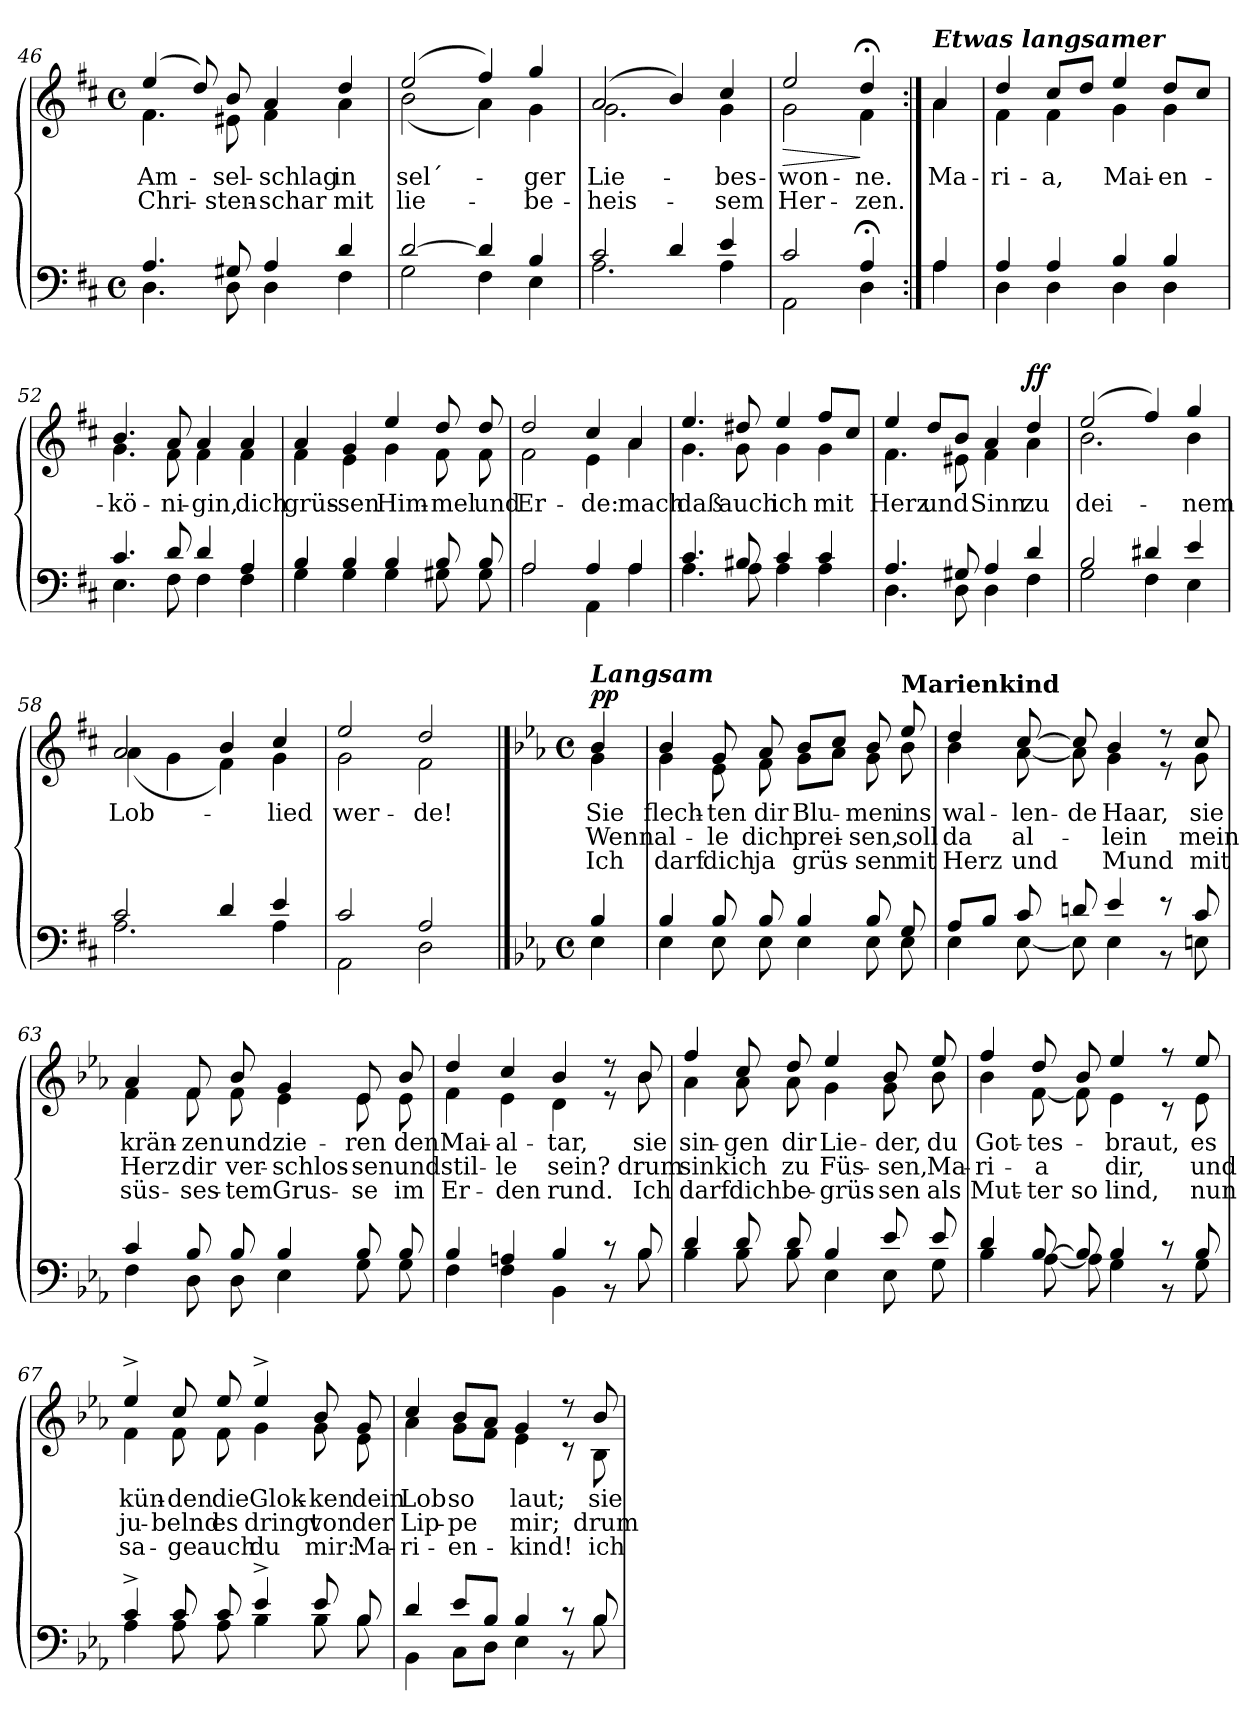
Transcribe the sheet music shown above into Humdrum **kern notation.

**kern	**kern	**text	**text	**text	**dynam
*part1	*part1	*part1	*part1	*part1	*part1
*staff2	*staff1	*staff1	*staff1	*staff1	*staff1/2
*clefF4	*clefG2	*	*	*	*
*k[f#c#]	*k[f#c#]	*	*	*	*
*D:	*D:	*	*	*	*
*M4/4	*M4/4	*	*	*	*
*met(c)	*met(c)	*	*	*	*
=46	=46	=46	=46	=46	=46
*^	*	*	*	*	*
!	!	!	!LO:LY:b	!LO:LY:b	!	!
*	*	*^	*	*	*	*
4.A/	4.D\	(4ee/	4.f#\	Am-	Chri-	.	.
.	.	8dd/)	.	.	.	.	.
!	!	!	!	!LO:LY:b	!LO:LY:b	!	!
8G#X/	8D\	8b/	8e#X\	-sel-	-sten-	.	.
!	!	!	!	!LO:LY:b	!LO:LY:b	!	!
4A/	4D\	4a/	4f#\	-schlag	-schar	.	.
!	!	!	!	!LO:LY:b	!LO:LY:b	!	!
4d/	4F#\	4dd/	4a\	in	mit	.	.
=47	=47	=47	=47	=47	=47	=47	=47
!	!	!	!	!LO:LY:b	!LO:LY:b	!	!
[>2d/	2G\	(2ee/	(<2b\	sel´-	lie-	.	.
4d/]	4F#\	4ff#/)	4a\)	.	.	.	.
!	!	!	!	!LO:LY:b	!LO:LY:b	!	!
4B/	4E\	4gg/	4g\	-ger	-be-	.	.
=48	=48	=48	=48	=48	=48	=48	=48
!	!	!	!	!LO:LY:b	!LO:LY:b	!	!
2c#/	2.A\	(2a/	2.g\	Lie-	-heis-	.	.
4d/	.	4b/)	.	.	.	.	.
!	!	!	!	!LO:LY:b	!LO:LY:b	!	!
4e/	4A\	4cc#/	4g\	-bes-	-sem	.	.
=49	=49	=49	=49	=49	=49	=49	=49
!	!	!	!	!LO:LY:b	!LO:LY:b	!	!LO:HP:b
2c#/	2AA\	2ee/	2g\	-won-	Her-	.	>
!	!	!	!	!LO:LY:b	!LO:LY:b	!	!
4A;/	4D\	4dd;</	4f#\	-ne.	-zen.	.	]
!!LO:PB:g=z	!!
=50:|!	=50:|!	=50:|!	=50:|!	=50:|!	=50:|!	=50:|!	=50:|!
!	!	!LO:TX:a:Bi:t=Etwas langsamer	!	!	!	!	!
!	!	!	!	!LO:LY:b	!	!	!LO:DY:b=2
!	!	!	!	!	!	!	!LO:DY:n=1:a
4A/	4A\	4a/	4a\	Ma-	.	.	mf mf
=51	=51	=51	=51	=51	=51	=51	=51
!	!	!	!	!LO:LY:b	!	!	!
4A/	4D\	4dd/	4f#\	-ri-	.	.	.
!	!	!	!	!LO:LY:b	!	!	!
4A/	4D\	8cc#/L	4f#\	-a,	.	.	.
.	.	8dd/J	.	.	.	.	.
!	!	!	!	!LO:LY:b	!	!	!
4B/	4D\	4ee/	4g\	Mai-	.	.	.
!	!	!	!	!LO:LY:b	!	!	!
4B/	4D\	8dd/L	4g\	-en-	.	.	.
.	.	8cc#/J	.	.	.	.	.
=52	=52	=52	=52	=52	=52	=52	=52
!	!	!	!	!LO:LY:b	!	!	!
4.c#/	4.E\	4.b/	4.g\	-kö-	.	.	.
!	!	!	!	!LO:LY:b	!	!	!
8d/	8F#\	8a/	8f#\	-ni-	.	.	.
!	!	!	!	!LO:LY:b	!	!	!
4d/	4F#\	4a/	4f#\	-gin,	.	.	.
!	!	!	!	!LO:LY:b	!	!	!
4A/	4F#\	4a/	4f#\	dich	.	.	.
=53	=53	=53	=53	=53	=53	=53	=53
!	!	!	!	!LO:LY:b	!	!	!
4B/	4G\	4a/	4f#\	grüs-	.	.	.
!	!	!	!	!LO:LY:b	!	!	!
4B/	4G\	4g/	4e\	-sen	.	.	.
!	!	!	!	!LO:LY:b	!	!	!
4B/	4G\	4ee/	4g\	Him-	.	.	.
!	!	!	!	!LO:LY:b	!	!	!
8B/	8G#X\	8dd/	8f#\	-mel	.	.	.
!	!	!	!	!LO:LY:b	!	!	!
8B/	8G#\	8dd/	8f#\	und	.	.	.
=54	=54	=54	=54	=54	=54	=54	=54
!	!	!	!	!LO:LY:b	!	!	!
2A/	2A\	2dd/	2f#\	Er-	.	.	.
!	!	!	!	!LO:LY:b	!	!	!
4A/	4AA\	4cc#/	4e\	-de:	.	.	.
!	!	!	!	!LO:LY:b	!	!	!
4A/	4A\	4a/	4a\	mach	.	.	.
!!LO:LB:g=z	!!
=55	=55	=55	=55	=55	=55	=55	=55
!	!	!	!	!LO:LY:b	!	!	!
4.c#/	4.A\	4.ee/	4.g\	daß	.	.	.
!	!	!	!	!LO:LY:b	!	!	!
8B#X/	8A\	8dd#X/	8g\	auch	.	.	.
!	!	!	!	!LO:LY:b	!	!	!
4c#/	4A\	4ee/	4g\	ich	.	.	.
!	!	!	!	!LO:LY:b	!	!	!
4c#/	4A\	8ff#/L	4g\	mit	.	.	.
.	.	8cc#/J	.	.	.	.	.
=56	=56	=56	=56	=56	=56	=56	=56
!	!	!	!	!LO:LY:b	!	!	!
4.A/	4.D\	4ee/	4.f#\	Herz	.	.	.
!	!	!	!	!LO:LY:b	!	!	!
.	.	8dd/L	.	und	.	.	.
8G#X/	8D\	8b/J	8e#X\	.	.	.	.
!	!	!	!	!LO:LY:b	!	!	!
4A/	4D\	4a/	4f#\	Sinn	.	.	.
!	!	!	!	!LO:LY:b	!	!	!LO:DY:b=2
!	!	!	!	!	!	!	!LO:DY:n=1:a
4d/	4F#\	4dd/	4a\	zu	.	.	f f
=57	=57	=57	=57	=57	=57	=57	=57
!	!	!	!	!LO:LY:b	!	!	!
2B/	2G\	(2ee/	2.b\	dei-	.	.	.
4d#X/	4F#\	4ff#/)	.	.	.	.	.
!	!	!	!	!LO:LY:b	!	!	!
4e/	4E\	4gg/	4b\	-nem	.	.	.
=58	=58	=58	=58	=58	=58	=58	=58
!	!	!	!	!LO:LY:b	!	!	!
2c#/	2.A\	2a/	(<4a\	Lob-	.	.	.
.	.	.	4g\	.	.	.	.
4d/	.	4b/	4f#\)	.	.	.	.
!	!	!	!	!LO:LY:b	!	!	!
4e/	4A\	4cc#/	4g\	-lied	.	.	.
=59	=59	=59	=59	=59	=59	=59	=59
!	!	!	!	!LO:LY:b	!	!	!
2c#/	2AA\	2ee/	2g\	wer-	.	.	.
!	!	!	!	!LO:LY:b	!	!	!
2A/	2D\	2dd/	2f#\	-de!	.	.	.
!!LO:LB:g=z	!!
==60	==60	==60	==60	==60	==60	==60	==60
*k[b-e-a-]	*	*k[b-e-a-]	*	*	*	*	*
*E-:	*	*E-:	*	*	*	*	*
*M4/4	*	*M4/4	*	*	*	*	*
*met(c)	*	*met(c)	*	*	*	*	*
!	!	!LO:TX:a:Bi:t=Langsam	!	!	!	!	!
!	!	!	!	!LO:LY:b	!LO:LY:b	!LO:LY:b	!LO:DY:b=2
!	!	!	!	!	!	!	!LO:DY:n=1:a
4B-/	4E-\	4b-/	4g\	Sie	Wenn	Ich	p p
=61	=61	=61	=61	=61	=61	=61	=61
!	!	!	!	!LO:LY:b	!LO:LY:b	!LO:LY:b	!
4B-/	4E-\	4b-/	4g\	flech-	al-	darf	.
!	!	!	!	!LO:LY:b	!LO:LY:b	!LO:LY:b	!
8B-/	8E-\	8g/	8e-\	-ten	-le	dich	.
!	!	!	!	!LO:LY:b	!LO:LY:b	!LO:LY:b	!
8B-/	8E-\	8a-/	8f\	dir	dich	ja	.
!	!	!	!	!LO:LY:b	!LO:LY:b	!LO:LY:b	!
4B-/	4E-\	8b-/L	8g\L	Blu-	prei-	grüs-	.
.	.	8cc/J	8a-\J	.	.	.	.
!	!	!	!	!LO:LY:b	!LO:LY:b	!LO:LY:b	!
8B-/	8E-\	8b-/	8g\	-men	-sen,	-sen	.
!	!	!LO:TX:a:B:t=Marienkind	!	!	!	!	!
!	!	!	!	!LO:LY:b	!LO:LY:b	!LO:LY:b	!
8G/	8E-\	8ee-/	8b-\	ins	soll	mit	.
=62	=62	=62	=62	=62	=62	=62	=62
!	!	!	!	!LO:LY:b	!LO:LY:b	!LO:LY:b	!
8A-/L	4E-\	4dd/	4b-\	wal-	da	Herz	.
8B-/J	.	.	.	.	.	.	.
!	!	!	!	!LO:LY:b	!LO:LY:b	!LO:LY:b	!
8c/	[<8E-\	[>8cc/	[<8a-\	-len-	al-	und	.
!	!	!	!	!LO:LY:b	!	!	!
8dn/	8E-\]	8cc/]	8a-\]	-de	.	.	.
!	!	!	!	!LO:LY:b	!LO:LY:b	!LO:LY:b	!
4e-/	4E-\	4b-/	4g\	Haar,	-lein	Mund	.
8r	8r	8r	8r	.	.	.	.
!	!	!	!	!LO:LY:b	!LO:LY:b	!LO:LY:b	!
8c/	8En\	8cc/	8g\	sie	mein	mit	.
=63	=63	=63	=63	=63	=63	=63	=63
!	!	!	!	!LO:LY:b	!LO:LY:b	!LO:LY:b	!
4c/	4F\	4a-/	4f\	krän-	Herz	süs-	.
!	!	!	!	!LO:LY:b	!LO:LY:b	!LO:LY:b	!
8B-/	8D\	8f/	8f\	-zen	dir	-ses-	.
!	!	!	!	!LO:LY:b	!LO:LY:b	!LO:LY:b	!
8B-/	8D\	8b-/	8f\	und	ver-	-tem	.
!	!	!	!	!LO:LY:b	!LO:LY:b	!LO:LY:b	!
4B-/	4E-\	4g/	4e-\	zie-	-schlos-	Grus-	.
!	!	!	!	!LO:LY:b	!LO:LY:b	!LO:LY:b	!
8B-/	8G\	8e-/	8e-\	-ren	-sen	-se	.
!	!	!	!	!LO:LY:b	!LO:LY:b	!LO:LY:b	!
8B-/	8G\	8b-/	8e-\	den	und	im	.
!!LO:LB:g=z	!!
=64	=64	=64	=64	=64	=64	=64	=64
!	!	!	!	!LO:LY:b	!LO:LY:b	!LO:LY:b	!
4B-/	4F\	4dd/	4f\	Mai-	stil-	Er-	.
!	!	!	!	!LO:LY:b	!LO:LY:b	!LO:LY:b	!
4An/	4F\	4cc/	4e-\	-al-	-le	-den	.
!	!	!	!	!LO:LY:b	!LO:LY:b	!LO:LY:b	!
4B-/	4BB-\	4b-/	4d\	-tar,	sein?	rund.	.
8r	8r	8r	8r	.	.	.	.
!	!	!	!	!LO:LY:b	!LO:LY:b	!LO:LY:b	!
8B-/	8B-\	8b-/	8b-\	sie	drum	Ich	.
=65	=65	=65	=65	=65	=65	=65	=65
!	!	!	!	!LO:LY:b	!LO:LY:b	!LO:LY:b	!
4d/	4B-\	4ff/	4a-\	sin-	sink	darf	.
!	!	!	!	!LO:LY:b	!LO:LY:b	!LO:LY:b	!
8d/	8B-\	8cc/	8a-\	-gen	ich	dich	.
!	!	!	!	!LO:LY:b	!LO:LY:b	!LO:LY:b	!
8d/	8B-\	8dd/	8a-\	dir	zu	be-	.
!	!	!	!	!LO:LY:b	!LO:LY:b	!LO:LY:b	!
4B-/	4E-\	4ee-/	4g\	Lie-	Füs-	-grüs-	.
!	!	!	!	!LO:LY:b	!LO:LY:b	!LO:LY:b	!
8e-/	8E-\	8b-/	8g\	-der,	-sen,	-sen	.
!	!	!	!	!LO:LY:b	!LO:LY:b	!LO:LY:b	!
8e-/	8G\	8ee-/	8b-\	du	Ma-	als	.
=66	=66	=66	=66	=66	=66	=66	=66
!	!	!	!	!LO:LY:b	!LO:LY:b	!LO:LY:b	!
4d/	4B-\	4ff/	4b-\	Got-	-ri-	Mut-	.
!	!	!	!	!LO:LY:b	!LO:LY:b	!LO:LY:b	!
[>8B-/	[<8A-\	8dd/	[<8f\	-tes-	-a	-ter	.
!	!	!	!	!	!	!LO:LY:b	!
8B-/]	8A-\]	8b-/	8f\]	.	.	so	.
!	!	!	!	!LO:LY:b	!LO:LY:b	!LO:LY:b	!
4B-/	4G\	4ee-/	4e-\	-braut,	dir,	lind,	.
8r	8r	8r	8r	.	.	.	.
!	!	!	!	!LO:LY:b	!LO:LY:b	!LO:LY:b	!
8B-/	8G\	8ee-/	8e-\	es	und	nun	.
!!LO:PB:g=z	!!
=67	=67	=67	=67	=67	=67	=67	=67
!	!	!	!	!LO:LY:b	!LO:LY:b	!LO:LY:b	!
4c^</	4A-\	4ee-^>/	4f\	kün-	ju-	sa-	.
!	!	!	!	!LO:LY:b	!LO:LY:b	!LO:LY:b	!
8c/	8A-\	8cc/	8f\	-den	-belnd	-ge	.
!	!	!	!	!LO:LY:b	!LO:LY:b	!LO:LY:b	!
8c/	8A-\	8ee-/	8f\	die	es	auch	.
!	!	!	!	!LO:LY:b	!LO:LY:b	!LO:LY:b	!
4e-^</	4B-\	4ee-^>/	4g\	Glok-	dringt	du	.
!	!	!	!	!LO:LY:b	!LO:LY:b	!LO:LY:b	!
8e-/	8B-\	8b-/	8g\	-ken	von	mir:	.
!	!	!	!	!LO:LY:b	!LO:LY:b	!LO:LY:b	!
8B-/	8B-\	8g/	8e-\	dein	der	Ma-	.
=68	=68	=68	=68	=68	=68	=68	=68
!	!	!	!	!LO:LY:b	!LO:LY:b	!LO:LY:b	!
4d/	4BB-\	4cc/	4a-\	Lob	Lip-	-ri-	.
!	!	!	!	!LO:LY:b	!LO:LY:b	!LO:LY:b	!
8e-/L	8C\L	8b-/L	8g\L	so	-pe	-en-	.
8B-/J	8D\J	8a-/J	8f\J	.	.	.	.
!	!	!	!	!LO:LY:b	!LO:LY:b	!LO:LY:b	!
4B-/	4E-\	4g/	4e-\	laut;	mir;	-kind!	.
8r	8r	8r	8r	.	.	.	.
!	!	!	!	!LO:LY:b	!LO:LY:b	!LO:LY:b	!
8B-/	8B-\	8b-/	8B-\	sie	drum	ich	.
*v	*v	*	*	*	*	*	*
*	*v	*v	*	*	*	*
=	=	=	=	=	=
*-	*-	*-	*-	*-	*-
